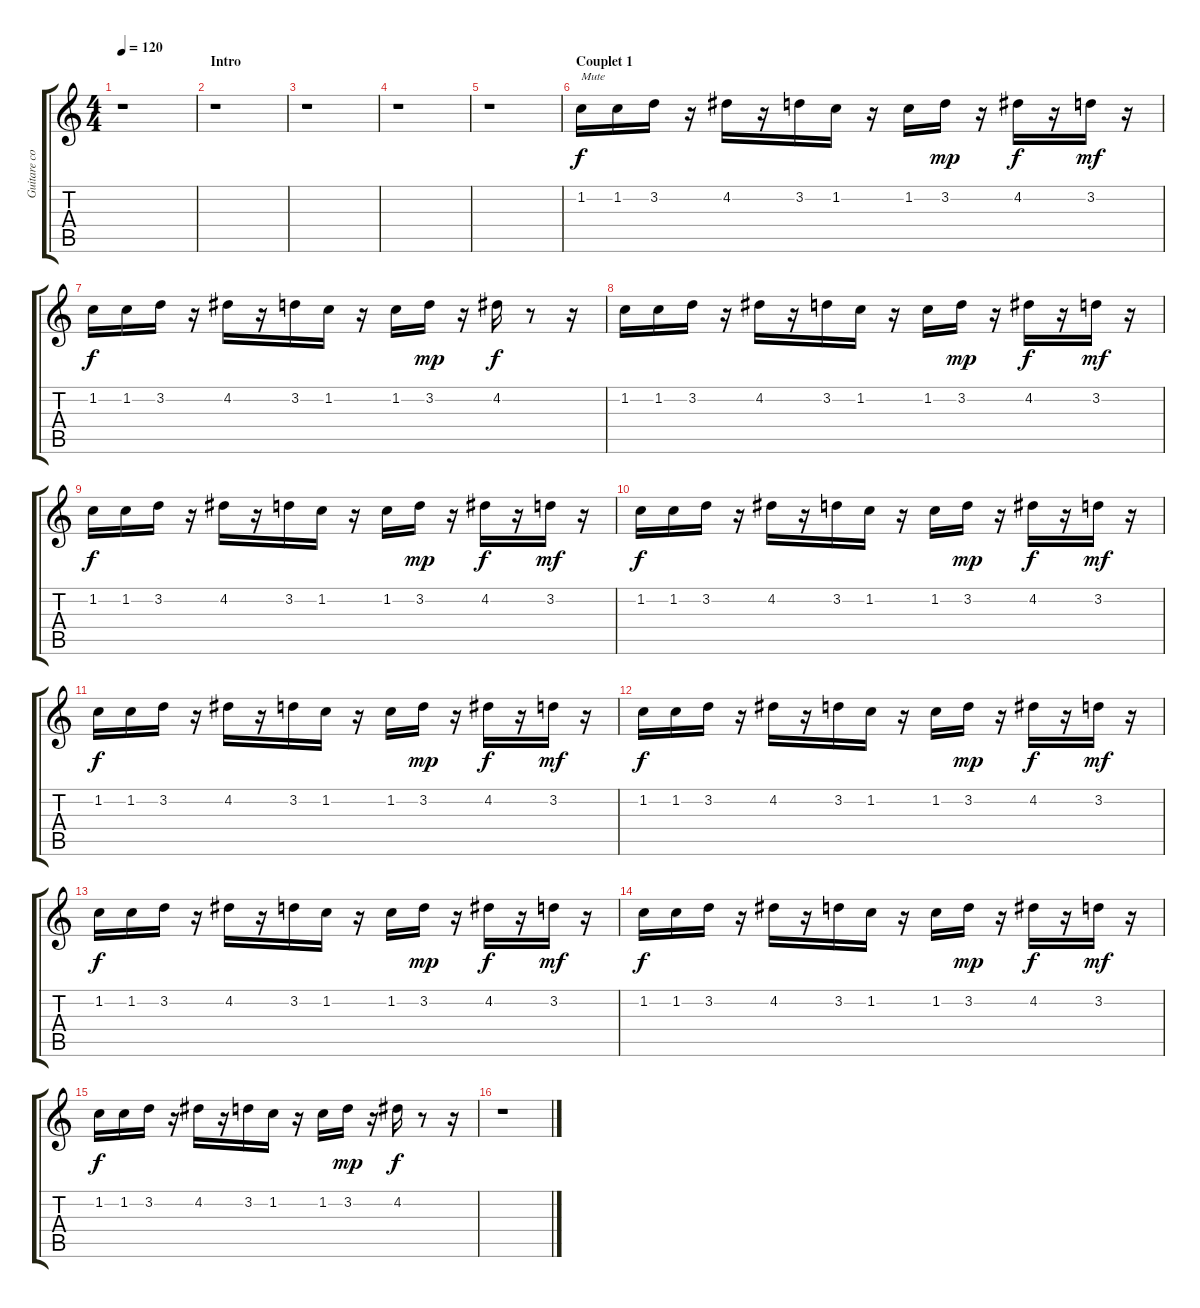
\track ("Guitare couplets" "Guitare co") {instrument electricguitarmuted}
\staff {score tabs}
\tuning (E4 B3 G3 D3 A2 E2) {hide}
\ts (4 4)
\tempo 120
\clef g2
\ks c
r.1{dy f instrument electricguitarmuted} |
\section ("" "Intro")
r.1 |
r.1 |
r.1 |
r.1 |
\section ("" "Couplet 1")
1.2.16{txt "Mute"} 1.2.16 3.2.16 r.16 4.2.16 r.16 3.2.16 1.2.16 r.16 1.2.16 3.2.16{dy mp} r.16 4.2.16{dy f} r.16 3.2.16{dy mf} r.16 |
1.2.16{dy f} 1.2.16 3.2.16 r.16 4.2.16 r.16 3.2.16 1.2.16 r.16 1.2.16 3.2.16{dy mp} r.16 4.2.16{dy f} r.8 r.16 |
1.2.16 1.2.16 3.2.16 r.16 4.2.16 r.16 3.2.16 1.2.16 r.16 1.2.16 3.2.16{dy mp} r.16 4.2.16{dy f} r.16 3.2.16{dy mf} r.16 |
1.2.16{dy f} 1.2.16 3.2.16 r.16 4.2.16 r.16 3.2.16 1.2.16 r.16 1.2.16 3.2.16{dy mp} r.16 4.2.16{dy f} r.16 3.2.16{dy mf} r.16 |
1.2.16{dy f} 1.2.16 3.2.16 r.16 4.2.16 r.16 3.2.16 1.2.16 r.16 1.2.16 3.2.16{dy mp} r.16 4.2.16{dy f} r.16 3.2.16{dy mf} r.16 |
1.2.16{dy f} 1.2.16 3.2.16 r.16 4.2.16 r.16 3.2.16 1.2.16 r.16 1.2.16 3.2.16{dy mp} r.16 4.2.16{dy f} r.16 3.2.16{dy mf} r.16 |
1.2.16{dy f} 1.2.16 3.2.16 r.16 4.2.16 r.16 3.2.16 1.2.16 r.16 1.2.16 3.2.16{dy mp} r.16 4.2.16{dy f} r.16 3.2.16{dy mf} r.16 |
1.2.16{dy f} 1.2.16 3.2.16 r.16 4.2.16 r.16 3.2.16 1.2.16 r.16 1.2.16 3.2.16{dy mp} r.16 4.2.16{dy f} r.16 3.2.16{dy mf} r.16 |
1.2.16{dy f} 1.2.16 3.2.16 r.16 4.2.16 r.16 3.2.16 1.2.16 r.16 1.2.16 3.2.16{dy mp} r.16 4.2.16{dy f} r.16 3.2.16{dy mf} r.16 |
1.2.16{dy f} 1.2.16 3.2.16 r.16 4.2.16 r.16 3.2.16 1.2.16 r.16 1.2.16 3.2.16{dy mp} r.16 4.2.16{dy f} r.8 r.16 |
r.1
